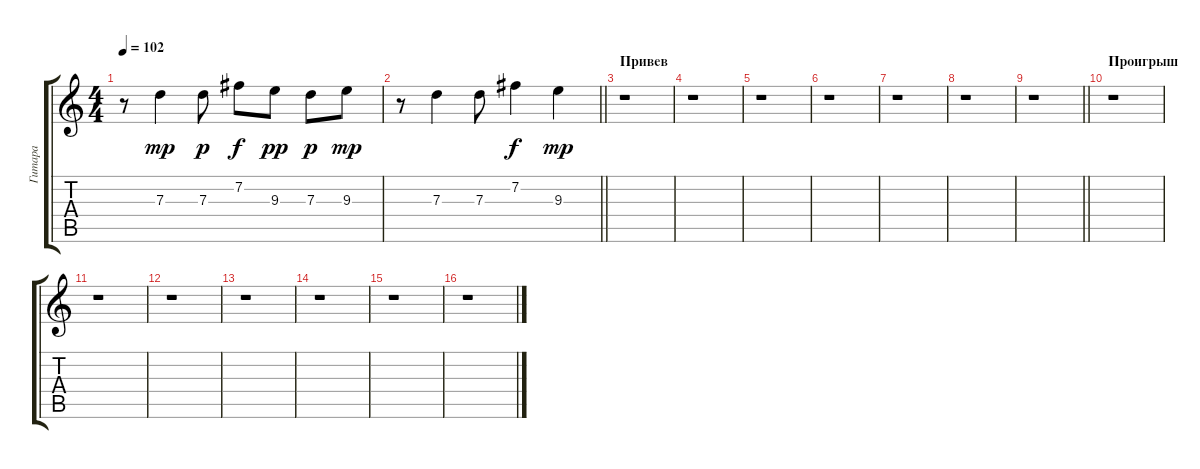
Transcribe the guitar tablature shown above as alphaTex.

\track ("Гитара" "Гитара") {instrument electricguitarmuted}
\staff {score tabs}
\tuning (E4 B3 G3 D3 A2 E2) {hide}
\ts (4 4)
\tempo 102
\clef g2
\ks c
r.8{dy mp} 7.3.4 7.3.8{dy p} 7.2.8{dy f} 9.3.8{dy pp} 7.3.8{dy p} 9.3.8{dy mp} |
\barLineRight lightlight
r.8 7.3.4 7.3.8 7.2.4{dy f} 9.3.4{dy mp} |
\section ("" "Привев")
r.1 |
r.1 |
r.1 |
r.1 |
r.1 |
r.1 |
\barLineRight lightlight
r.1 |
\section ("" "Проигрыш")
r.1 |
r.1 |
r.1 |
r.1 |
r.1 |
r.1 |
r.1
